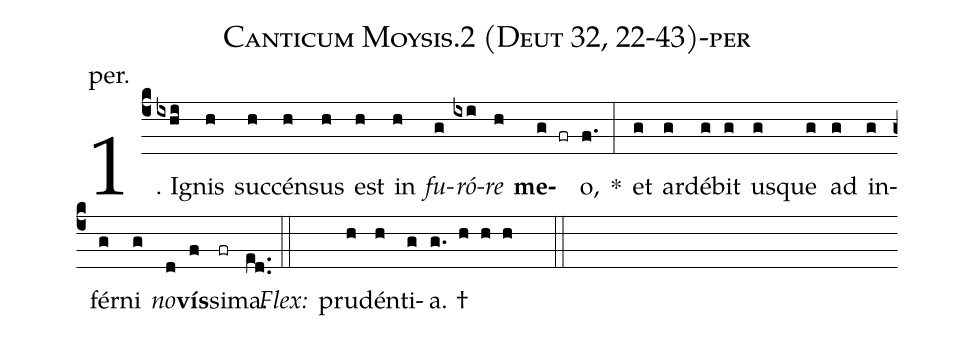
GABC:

name: Canticum Moysis.2 (Deut 32, 22-43)-per;
annotation: per.;
%%
(c4)1. I(ixhi)gnis(h) suc(h)cén(h)sus(h) est(h) in(h) <i>fu</i>(g)<i>ró</i>(ixi)<i>re</i>(h) <b>me</b>(g fr)o,(f.) *(:) et(g) ar(g)dé(g)bit(g) us(g)que(g) ad(g) in(g)fér(g)ni(g) <i>no</i>(d)<b>vís</b>(f)si(fr)ma.(ed..) (::)
<i>Flex:</i>()  pru(h)dén(h)ti(g)a. †(g. h h h  ::)
